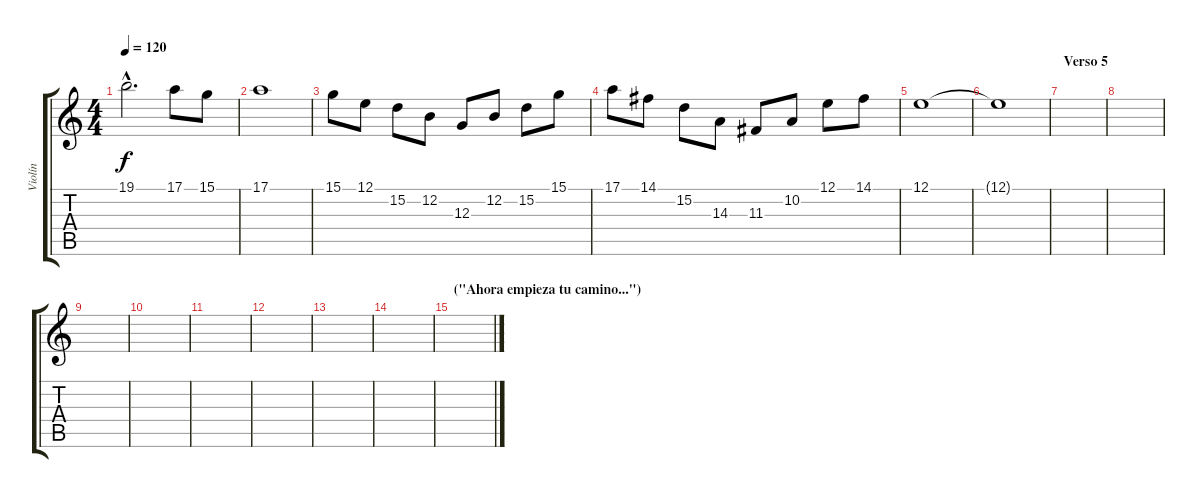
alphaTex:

\track ("Violín" "Violín") {instrument violin}
\staff {score tabs}
\tuning (E4 B3 G3 D3 A2 E2) {hide}
\ts (4 4)
\tempo 120
\clef g2
\ks c
19.1{hac}.2{d dy f} 17.1.8 15.1.8 |
17.1.1 |
15.1.8 12.1.8 15.2.8 12.2.8 12.3.8 12.2.8 15.2.8 15.1.8 |
17.1.8 14.1.8 15.2.8 14.3.8 11.3.8 10.2.8 12.1.8 14.1.8 |
12.1.1 |
12.1{t}.1{volume 0} |
\section ("" "Verso 5")
|
|
|
|
|
|
|
|
\section ("" "(\"Ahora empieza tu camino...\")")
